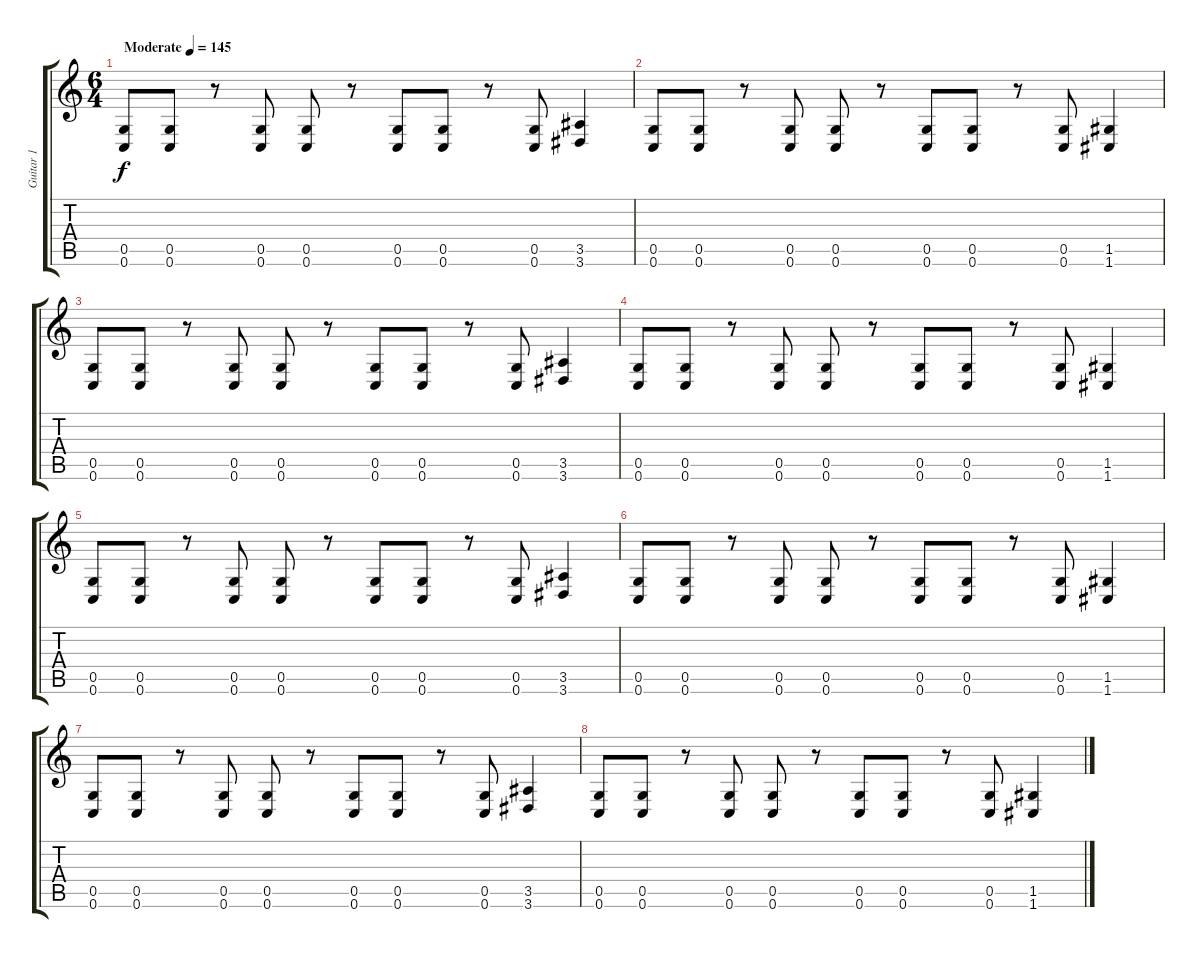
\track ("Guitar 1" "Guitar 1") {instrument distortionguitar}
\staff {score tabs}
\tuning (D4 A3 F3 C3 G2 C2) {hide}
\ts (6 4)
\tempo (145 "Moderate")
\clef g2
\ks c
(0.5 0.6).8{dy f instrument distortionguitar} (0.5 0.6).8 r.8 (0.5 0.6).8 (0.5 0.6).8 r.8 (0.5 0.6).8 (0.5 0.6).8 r.8 (0.5 0.6).8 (3.5 3.6).4 |
(0.5 0.6).8 (0.5 0.6).8 r.8 (0.5 0.6).8 (0.5 0.6).8 r.8 (0.5 0.6).8 (0.5 0.6).8 r.8 (0.5 0.6).8 (1.5 1.6).4 |
(0.5 0.6).8 (0.5 0.6).8 r.8 (0.5 0.6).8 (0.5 0.6).8 r.8 (0.5 0.6).8 (0.5 0.6).8 r.8 (0.5 0.6).8 (3.5 3.6).4 |
(0.5 0.6).8 (0.5 0.6).8 r.8 (0.5 0.6).8 (0.5 0.6).8 r.8 (0.5 0.6).8 (0.5 0.6).8 r.8 (0.5 0.6).8 (1.5 1.6).4 |
(0.5 0.6).8 (0.5 0.6).8 r.8 (0.5 0.6).8 (0.5 0.6).8 r.8 (0.5 0.6).8 (0.5 0.6).8 r.8 (0.5 0.6).8 (3.5 3.6).4 |
(0.5 0.6).8 (0.5 0.6).8 r.8 (0.5 0.6).8 (0.5 0.6).8 r.8 (0.5 0.6).8 (0.5 0.6).8 r.8 (0.5 0.6).8 (1.5 1.6).4 |
(0.5 0.6).8 (0.5 0.6).8 r.8 (0.5 0.6).8 (0.5 0.6).8 r.8 (0.5 0.6).8 (0.5 0.6).8 r.8 (0.5 0.6).8 (3.5 3.6).4 |
(0.5 0.6).8 (0.5 0.6).8 r.8 (0.5 0.6).8 (0.5 0.6).8 r.8 (0.5 0.6).8 (0.5 0.6).8 r.8 (0.5 0.6).8 (1.5 1.6).4
